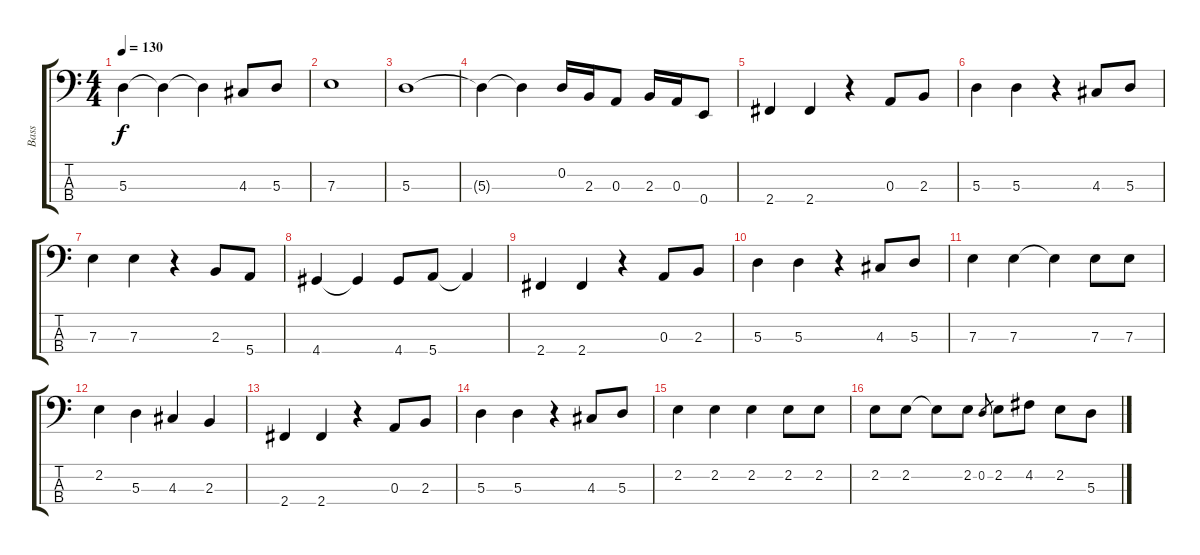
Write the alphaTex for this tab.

\track ("Bass" "Bass") {instrument electricbassfinger}
\staff {score tabs}
\tuning (G2 D2 A1 E1) {hide}
\ts (4 4)
\tempo 130
\clef f4
\ks c
5.3.4{dy f} 5.3{t}.4 5.3{t}.4 4.3.8 5.3.8 |
7.3.1 |
5.3.1 |
5.3{t}.4 5.3{t}.4 0.2.16 2.3.16 0.3.8 2.3.16 0.3.16 0.4.8 |
2.4.4 2.4.4 r.4 0.3.8 2.3.8 |
5.3.4 5.3.4 r.4 4.3.8 5.3.8 |
7.3.4 7.3.4 r.4 2.3.8 5.4.8 |
4.4.4 4.4{t}.4 4.4.8 5.4.8 5.4{t}.4 |
2.4.4 2.4.4 r.4 0.3.8 2.3.8 |
5.3.4 5.3.4 r.4 4.3.8 5.3.8 |
7.3.4 7.3.4 7.3{t}.4 7.3.8 7.3.8 |
2.2.4 5.3.4 4.3.4 2.3.4 |
2.4.4 2.4.4 r.4 0.3.8 2.3.8 |
5.3.4 5.3.4 r.4 4.3.8 5.3.8 |
2.2.4 2.2.4 2.2.4 2.2.8 2.2.8 |
2.2.8 2.2.8 2.2{t}.8 2.2.8 0.2.8{gr} 2.2.8 4.2.8 2.2.8 5.3.8
